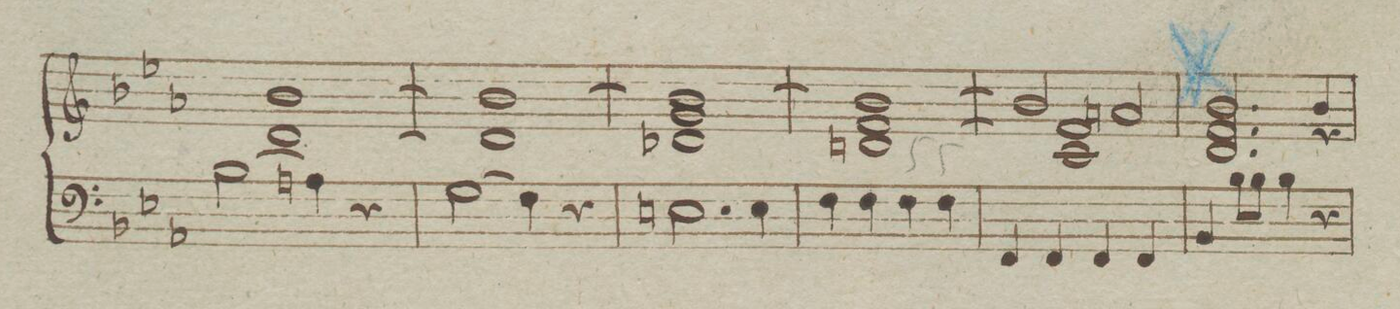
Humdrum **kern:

**kern	**dynam
*I"Organo	*
*clefF4	*
*k[b-e-a-]	*
*met(c)	*
*M4/4	*
(2B-\	.
4An\)	.
4r	.
=53	=53
(2G\	.
4F\)	.
4r	.
=54	=54
2.En\	.
4E\	.
=55	=55
4F\	.
4F\	.
4F\	.
4F\	.
=56	=56
4FF/	.
4FF/	.
4FF/	.
4FF/	.
=57	=57
4BB-/	.
8B-\L	.
8B-\J	.
4B-\	.
4r	.
=58	=58
*-	*-
